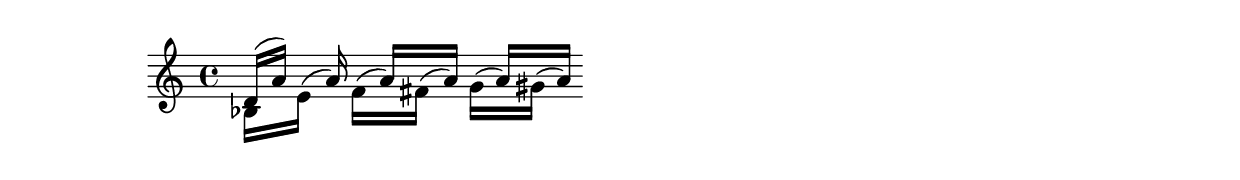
%% Do not edit this file; it is automatically
%% generated from LSR http://lsr.dsi.unimi.it
%% This file is in the public domain.
\version "2.13.16"

\header {
  lsrtags = "expressive-marks, keyboards, unfretted-strings"

%% Translation of GIT committish: 2b0dc29608d6c3f5a03ead4877ae514c647adb74
  texidoces = "
En determinadas situaciones es necesario crear ligaduras de
expresión entre notas que están en voces distintas.

La solución es añadir notas invisibles a una de las voces
utilizando @code{\\hideNotes}.

Este ejemplo es el compás 235 de la Chacona de la segunda Partita
para violín solo, BWV 1004, de Bach.

"
  doctitlees = "Hacer ligaduras entre voces distintas"

  texidoc = "
In some situations, it may be necessary to create slurs between notes
from different voices.

The solution is to add invisible notes to one of the voices, using
@code{\\hideNotes}.

This example is measure 235 of the Ciaconna from Bach's 2nd Partita for
solo violin, BWV 1004.

"
  doctitle = "Creating slurs across voices"
} % begin verbatim

\relative c' {
  <<
    {
      d16( a') s a s a[ s a] s a[ s a]
    }
    \\
    {
      \slurUp
      bes,16[ s e](
      \hideNotes a)
      \unHideNotes f[(
      \hideNotes a)
      \unHideNotes fis](
      \hideNotes a)
      \unHideNotes g[(
      \hideNotes a)
      \unHideNotes gis](
      \hideNotes a)
    }
  >>
}

